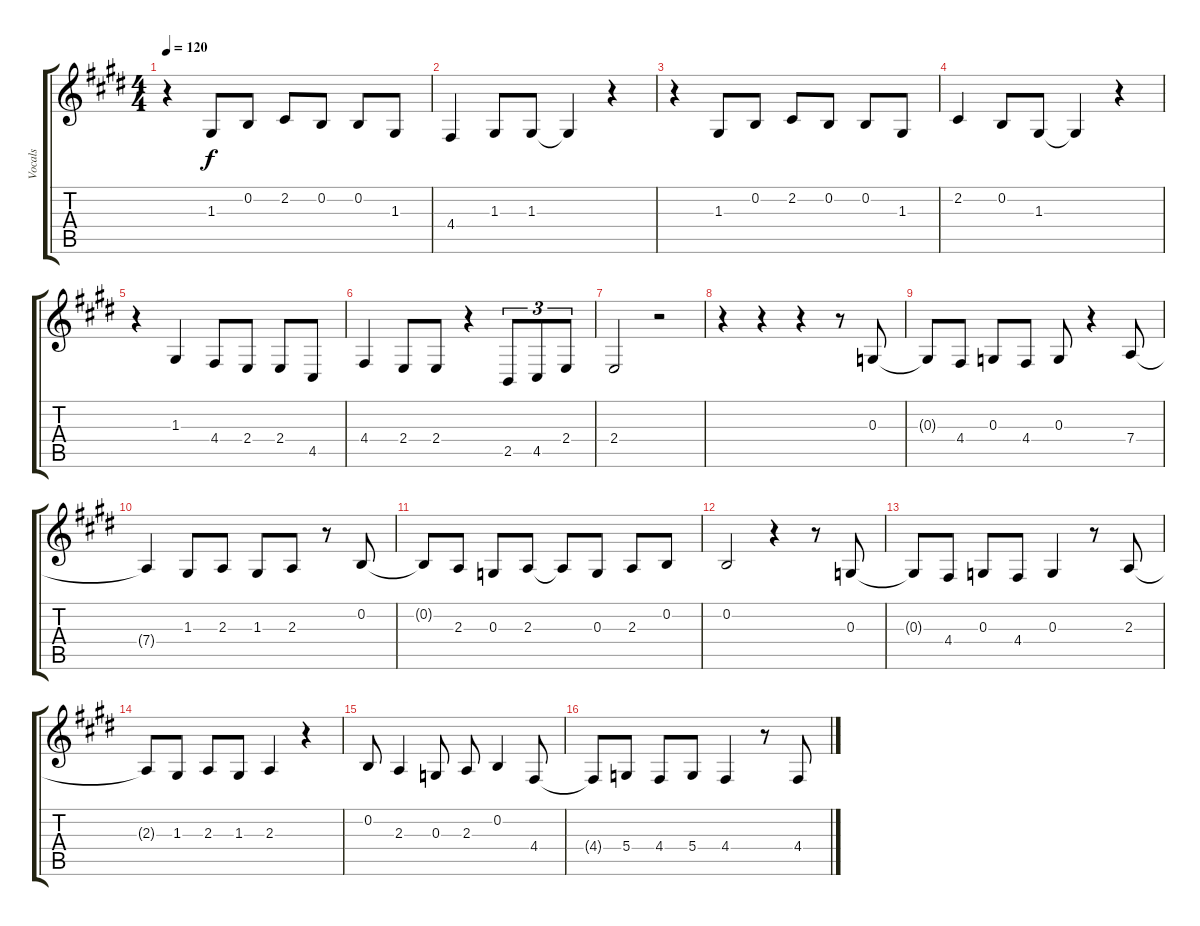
\track ("Vocals" "Vocals") {instrument lead1square}
\staff {score tabs}
\tuning (E4 B3 G3 D3 A2 E2) {hide}
\ts (4 4)
\tempo 120
\clef g2
\ks e
r.4{dy f} 1.3.8 0.2.8 2.2.8 0.2.8 0.2.8 1.3.8 |
4.4.4 1.3.8 1.3.8 1.3{t}.4 r.4 |
r.4 1.3.8 0.2.8 2.2.8 0.2.8 0.2.8 1.3.8 |
2.2.4 0.2.8 1.3.8 1.3{t}.4 r.4 |
r.4 1.3.4 4.4.8 2.4.8 2.4.8 4.5.8 |
4.4.4 2.4.8 2.4.8 r.4 2.5.8{tu (3 2)} 4.5.8{tu (3 2)} 2.4.8{tu (3 2)} |
2.4.2 r.2 |
r.4 r.4 r.4 r.8 0.3.8 |
0.3{t}.8 4.4.8 0.3.8 4.4.8 0.3.8 r.4 7.4.8 |
7.4{t}.4 1.3.8 2.3.8 1.3.8 2.3.8 r.8 0.2.8 |
0.2{t}.8 2.3.8 0.3.8 2.3.8 2.3{t}.8 0.3.8 2.3.8 0.2.8 |
0.2.2 r.4 r.8 0.3.8 |
0.3{t}.8 4.4.8 0.3.8 4.4.8 0.3.4 r.8 2.3.8 |
2.3{t}.8 1.3.8 2.3.8 1.3.8 2.3.4 r.4 |
0.2.8 2.3.4 0.3.8 2.3.8 0.2.4 4.4.8 |
4.4{t}.8 5.4.8 4.4.8 5.4.8 4.4.4 r.8 4.4.8
